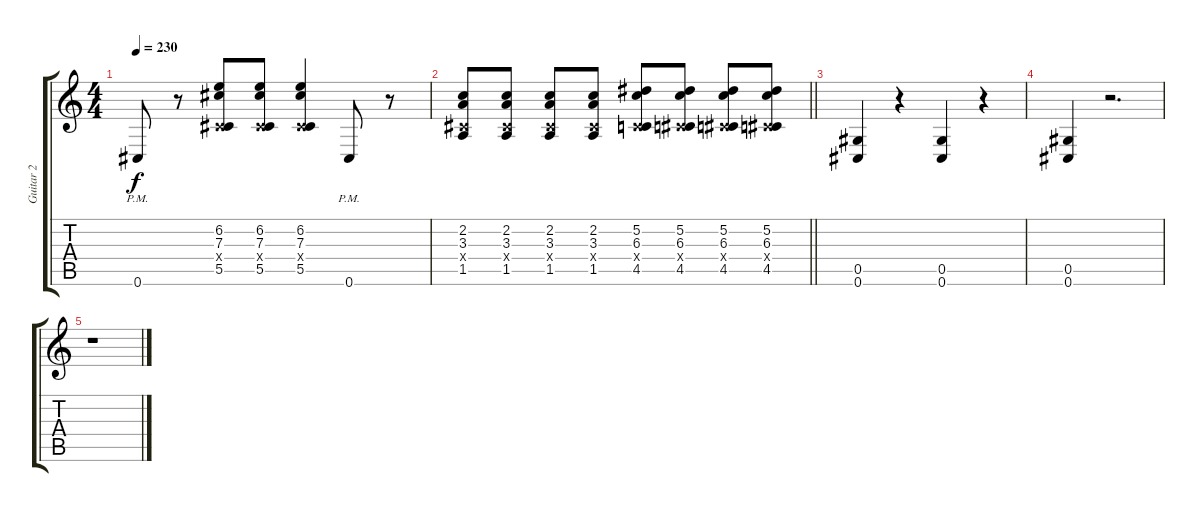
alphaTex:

\track ("Guitar 2" "Guitar 2") {instrument distortionguitar}
\staff {score tabs}
\tuning (Eb4 Bb3 Gb3 Db3 Ab2 Db2) {hide}
\ts (4 4)
\tempo 230
\clef g2
\ks c
0.6{pm}.8{dy f} r.8 (6.2 7.3 0.4{x} 5.5).8 (6.2 7.3 0.4{x} 5.5).8 (6.2 7.3 0.4{x} 5.5).4 0.6{pm}.8 r.8 |
\barLineRight lightlight
(2.2 3.3 0.4{x} 1.5).8 (2.2 3.3 0.4{x} 1.5).8 (2.2 3.3 0.4{x} 1.5).8 (2.2 3.3 0.4{x} 1.5).8 (5.2 6.3 0.4{x} 4.5).8 (5.2 6.3 0.4{x} 4.5).8 (5.2 6.3 0.4{x} 4.5).8 (5.2 6.3 0.4{x} 4.5).8 |
(0.5 0.6).4{instrument overdrivenguitar} r.4 (0.5 0.6).4 r.4 |
(0.5 0.6).4 r.2{d} |
r.1
